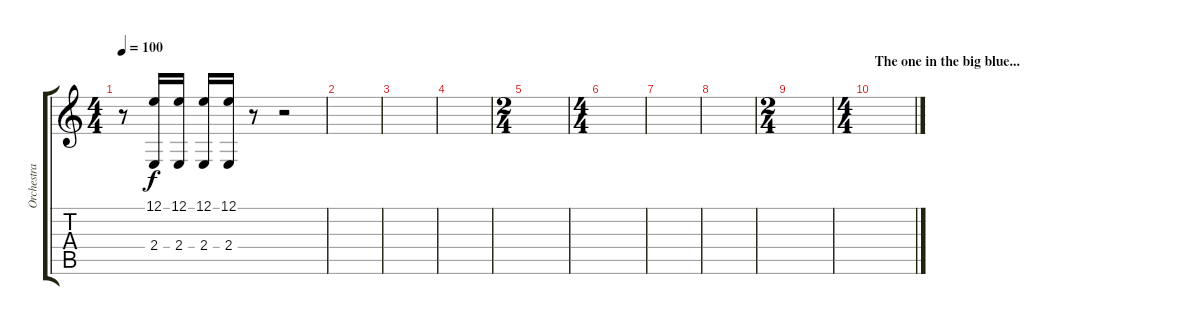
\track ("Orchestra hit" "Orchestra ") {instrument orchestrahit}
\staff {score tabs}
\tuning (E4 B3 G3 D3 A2 E2) {hide}
\ts (4 4)
\tempo 100
\clef g2
\ks c
r.8{dy f} (12.1 2.4).16 (12.1 2.4).16 (12.1 2.4).16 (12.1 2.4).16 r.8 r.2 |
|
|
|
\ts (2 4)
|
\ts (4 4)
|
|
|
\ts (2 4)
|
\ts (4 4)
\section ("" "The one in the big blue...")
